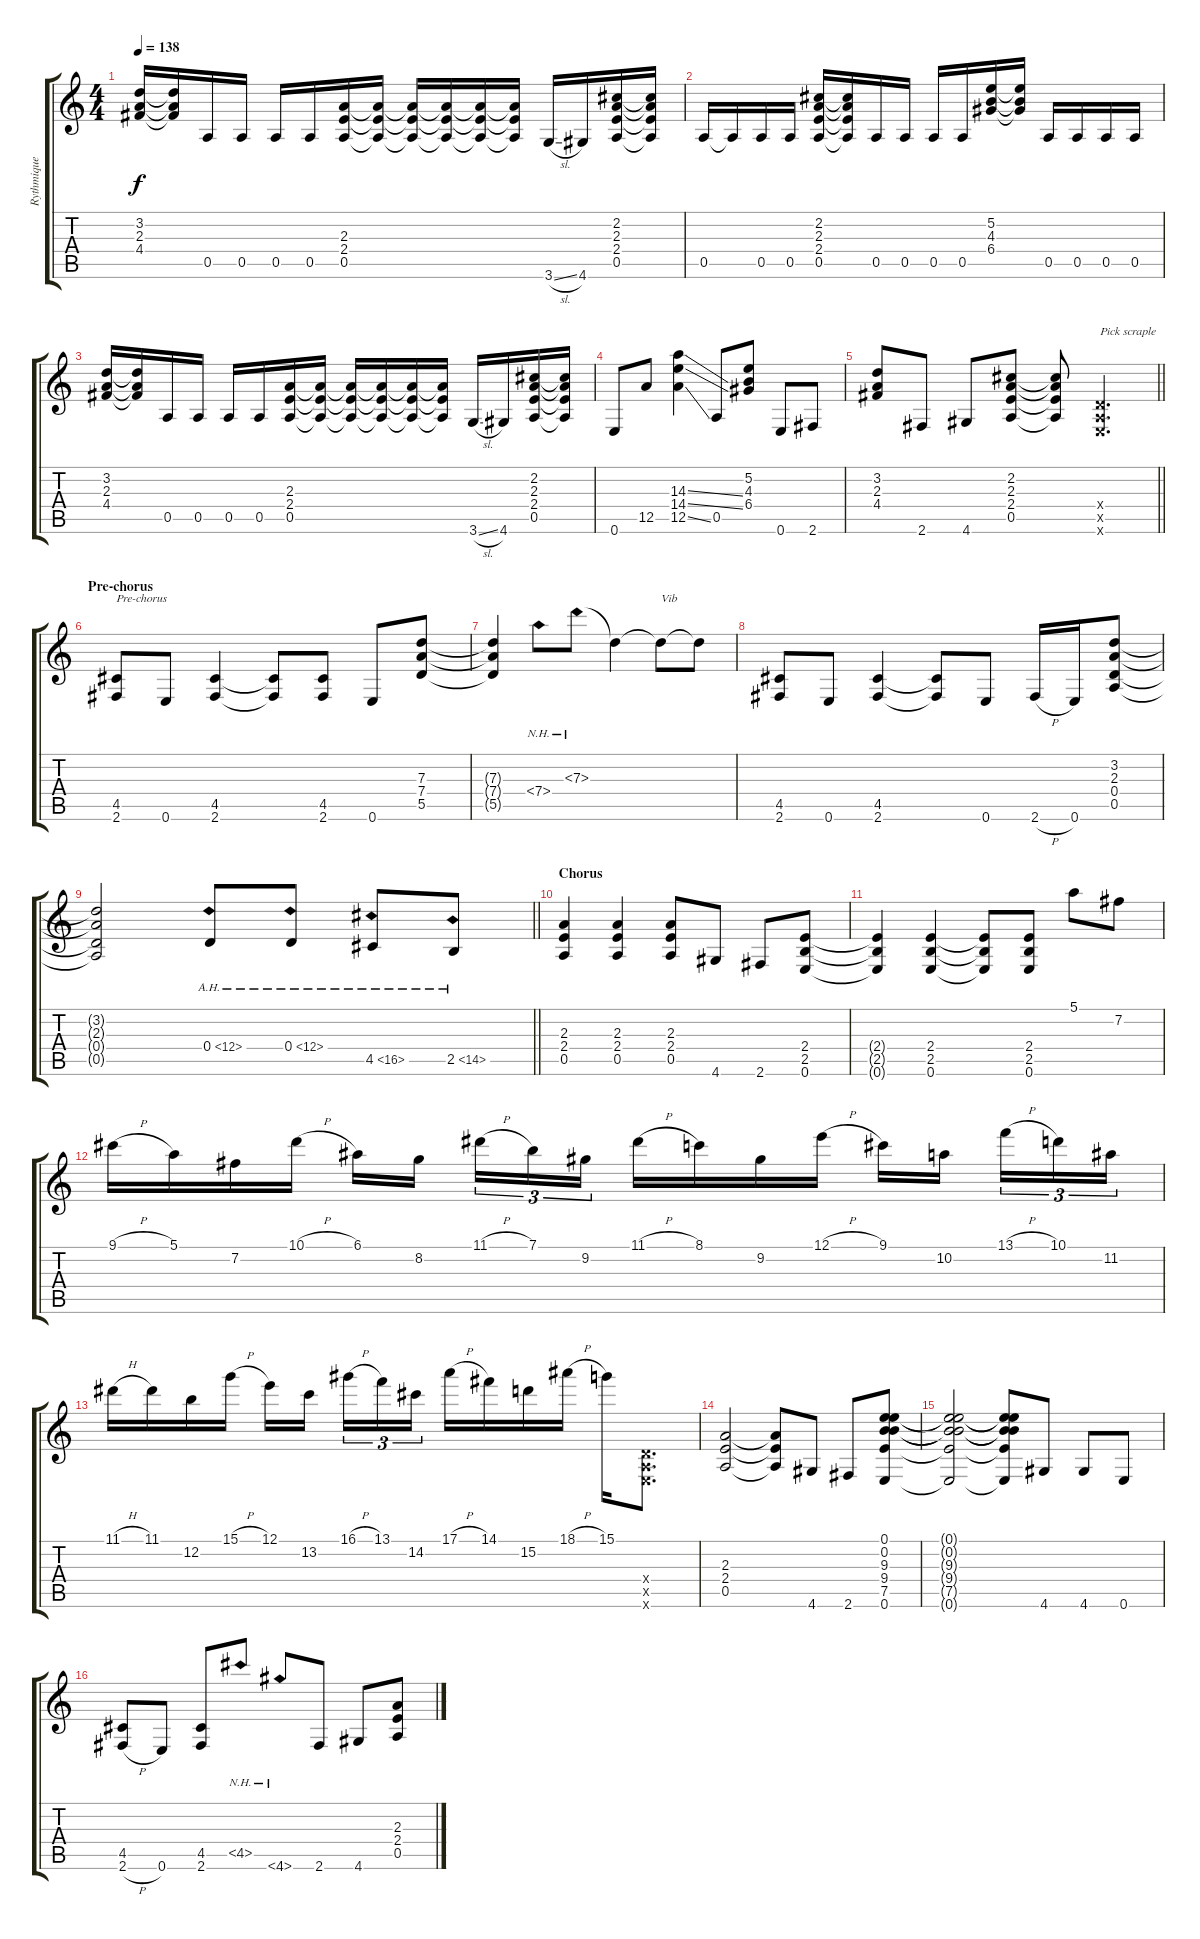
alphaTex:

\track ("Rythmique" "Rythmique") {instrument distortionguitar}
\staff {score tabs}
\tuning (E4 B3 G3 D3 A2 E2) {hide}
\ts (4 4)
\tempo 138
\clef g2
\ks c
(3.2 2.3 4.4).16{dy f} (3.2{t} 2.3{t} 4.4{t}).16 0.5.16 0.5.16 0.5.16 0.5.16 (2.3 2.4 0.5).16 (2.3{t} 2.4{t} 0.5{t}).16 (2.3{t} 2.4{t} 0.5{t}).16 (2.3{t} 2.4{t} 0.5{t}).16 (2.3{t} 2.4{t} 0.5{t}).16 (2.3{t} 2.4{t} 0.5{t}).16 3.6{sl}.16 4.6.16 (2.2 2.3 2.4 0.5).16 (2.2{t} 2.3{t} 2.4{t} 0.5{t}).16 |
0.5.16 0.5{t}.16 0.5.16 0.5.16 (2.2 2.3 2.4 0.5).16 (2.2{t} 2.3{t} 2.4{t} 0.5{t}).16 0.5.16 0.5.16 0.5.16 0.5.16 (5.2 4.3 6.4).16 (5.2{t} 4.3{t} 6.4{t}).16 0.5.16 0.5.16 0.5.16 0.5.16 |
(3.2 2.3 4.4).16 (3.2{t} 2.3{t} 4.4{t}).16 0.5.16 0.5.16 0.5.16 0.5.16 (2.3 2.4 0.5).16 (2.3{t} 2.4{t} 0.5{t}).16 (2.3{t} 2.4{t} 0.5{t}).16 (2.3{t} 2.4{t} 0.5{t}).16 (2.3{t} 2.4{t} 0.5{t}).16 (2.3{t} 2.4{t} 0.5{t}).16 3.6{sl}.16 4.6.16 (2.2 2.3 2.4 0.5).16 (2.2{t} 2.3{t} 2.4{t} 0.5{t}).16 |
0.6.8 12.5.8 (14.3{ss} 14.4{ss} 12.5{ss}).4 0.5.8 (5.2 4.3 6.4).8 0.6.8 2.6.8 |
\barLineRight lightlight
(3.2 2.3 4.4).8 2.6.8 4.6.8 (2.2 2.3 2.4 0.5).8 (2.2{t} 2.3{t} 2.4{t} 0.5{t}).8 (0.4{x} 0.5{x} 0.6{x}).4{d txt "Pick scraple"} |
\section ("" "Pre-chorus")
(4.5 2.6).8{txt "Pre-chorus"} 0.6.8 (4.5 2.6).4 (4.5{t} 2.6{t}).8 (4.5 2.6).8 0.6.8 (7.3 7.4 5.5).8 |
(7.3{t} 7.4{t} 5.5{t}).4 7.4{nh}.8 7.3{nh}.8 7.3{t}.4 7.3{t}.8{txt "Vib"} 7.3{t}.8 |
(4.5 2.6).8 0.6.8 (4.5 2.6).4 (4.5{t} 2.6{t}).8 0.6.8 2.6{h}.16 0.6.16 (3.2 2.3 0.4 0.5).8 |
\barLineRight lightlight
(3.2{t} 2.3{t} 0.4{t} 0.5{t}).2 0.4{ah 12}.8 0.4{ah 12}.8 4.5{ah 12}.8 2.5{ah 12}.8 |
\section ("" "Chorus")
(2.3 2.4 0.5).4 (2.3 2.4 0.5).4 (2.3 2.4 0.5).8 4.6.8 2.6.8 (2.4 2.5 0.6).8 |
(2.4{t} 2.5{t} 0.6{t}).4 (2.4 2.5 0.6).4 (2.4{t} 2.5{t} 0.6{t}).8 (2.4 2.5 0.6).8 5.1.8 7.2.8 |
9.1{h}.16 5.1.16 7.2.16 10.1{h}.16 6.1.16 8.2.16{beam splitsecondary} 11.1{h}.16{tu (3 2)} 7.1.16{tu (3 2)} 9.2.16{tu (3 2)} 11.1{h}.16 8.1.16 9.2.16 12.1{h}.16 9.1.16 10.2.16{beam splitsecondary} 13.1{h}.16{tu (3 2)} 10.1.16{tu (3 2)} 11.2.16{tu (3 2)} |
11.1{h}.16 11.1.16 12.2.16 15.1{h}.16 12.1.16 13.2.16{beam splitsecondary} 16.1{h}.16{tu (3 2)} 13.1.16{tu (3 2)} 14.2.16{tu (3 2)} 17.1{h}.16 14.1.16 15.2.16 18.1{h}.16 15.1.16 (0.4{x} 0.5{x} 0.6{x}).8{d} |
(2.3 2.4 0.5).2 (2.3{t} 2.4{t} 0.5{t}).8 4.6.8 2.6.8 (0.1 0.2 9.3 9.4 7.5 0.6).8 |
(0.1{t} 0.2{t} 9.3{t} 9.4{t} 7.5{t} 0.6{t}).2 (0.1{t} 0.2{t} 9.3{t} 9.4{t} 7.5{t} 0.6{t}).8 4.6.8 4.6.8 0.6.8 |
(4.5 2.6{h}).8 0.6.8 (4.5 2.6).8 4.5{nh}.8 4.6{nh}.8 2.6.8 4.6.8 (2.3 2.4 0.5).8
